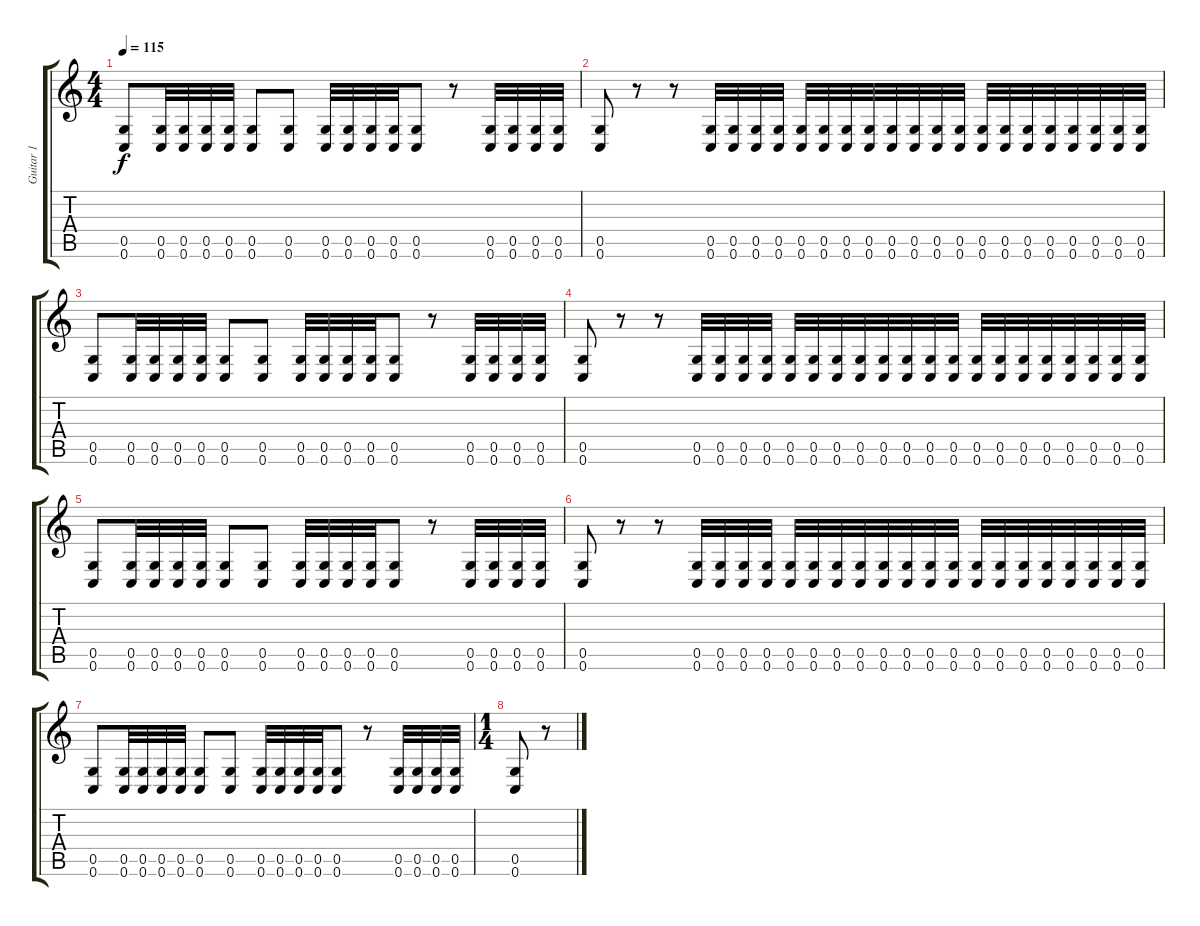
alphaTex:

\track ("Guitar 1" "Guitar 1") {instrument distortionguitar}
\staff {score tabs}
\tuning (D4 A3 F3 C3 G2 C2) {hide}
\ts (4 4)
\tempo 115
\clef g2
\ks c
(0.5 0.6).8{dy f} (0.5 0.6).32 (0.5 0.6).32 (0.5 0.6).32 (0.5 0.6).32 (0.5 0.6).8 (0.5 0.6).8 (0.5 0.6).32 (0.5 0.6).32 (0.5 0.6).32 (0.5 0.6).32 (0.5 0.6).8 r.8 (0.5 0.6).32 (0.5 0.6).32 (0.5 0.6).32 (0.5 0.6).32 |
(0.5 0.6).8 r.8 r.8 (0.5 0.6).32 (0.5 0.6).32 (0.5 0.6).32 (0.5 0.6).32 (0.5 0.6).32 (0.5 0.6).32 (0.5 0.6).32 (0.5 0.6).32 (0.5 0.6).32 (0.5 0.6).32 (0.5 0.6).32 (0.5 0.6).32 (0.5 0.6).32 (0.5 0.6).32 (0.5 0.6).32 (0.5 0.6).32 (0.5 0.6).32 (0.5 0.6).32 (0.5 0.6).32 (0.5 0.6).32 |
(0.5 0.6).8 (0.5 0.6).32 (0.5 0.6).32 (0.5 0.6).32 (0.5 0.6).32 (0.5 0.6).8 (0.5 0.6).8 (0.5 0.6).32 (0.5 0.6).32 (0.5 0.6).32 (0.5 0.6).32 (0.5 0.6).8 r.8 (0.5 0.6).32 (0.5 0.6).32 (0.5 0.6).32 (0.5 0.6).32 |
(0.5 0.6).8 r.8 r.8 (0.5 0.6).32 (0.5 0.6).32 (0.5 0.6).32 (0.5 0.6).32 (0.5 0.6).32 (0.5 0.6).32 (0.5 0.6).32 (0.5 0.6).32 (0.5 0.6).32 (0.5 0.6).32 (0.5 0.6).32 (0.5 0.6).32 (0.5 0.6).32 (0.5 0.6).32 (0.5 0.6).32 (0.5 0.6).32 (0.5 0.6).32 (0.5 0.6).32 (0.5 0.6).32 (0.5 0.6).32 |
(0.5 0.6).8 (0.5 0.6).32 (0.5 0.6).32 (0.5 0.6).32 (0.5 0.6).32 (0.5 0.6).8 (0.5 0.6).8 (0.5 0.6).32 (0.5 0.6).32 (0.5 0.6).32 (0.5 0.6).32 (0.5 0.6).8 r.8 (0.5 0.6).32 (0.5 0.6).32 (0.5 0.6).32 (0.5 0.6).32 |
(0.5 0.6).8 r.8 r.8 (0.5 0.6).32 (0.5 0.6).32 (0.5 0.6).32 (0.5 0.6).32 (0.5 0.6).32 (0.5 0.6).32 (0.5 0.6).32 (0.5 0.6).32 (0.5 0.6).32 (0.5 0.6).32 (0.5 0.6).32 (0.5 0.6).32 (0.5 0.6).32 (0.5 0.6).32 (0.5 0.6).32 (0.5 0.6).32 (0.5 0.6).32 (0.5 0.6).32 (0.5 0.6).32 (0.5 0.6).32 |
(0.5 0.6).8 (0.5 0.6).32 (0.5 0.6).32 (0.5 0.6).32 (0.5 0.6).32 (0.5 0.6).8 (0.5 0.6).8 (0.5 0.6).32 (0.5 0.6).32 (0.5 0.6).32 (0.5 0.6).32 (0.5 0.6).8 r.8 (0.5 0.6).32 (0.5 0.6).32 (0.5 0.6).32 (0.5 0.6).32 |
\ts (1 4)
(0.5 0.6).8 r.8
